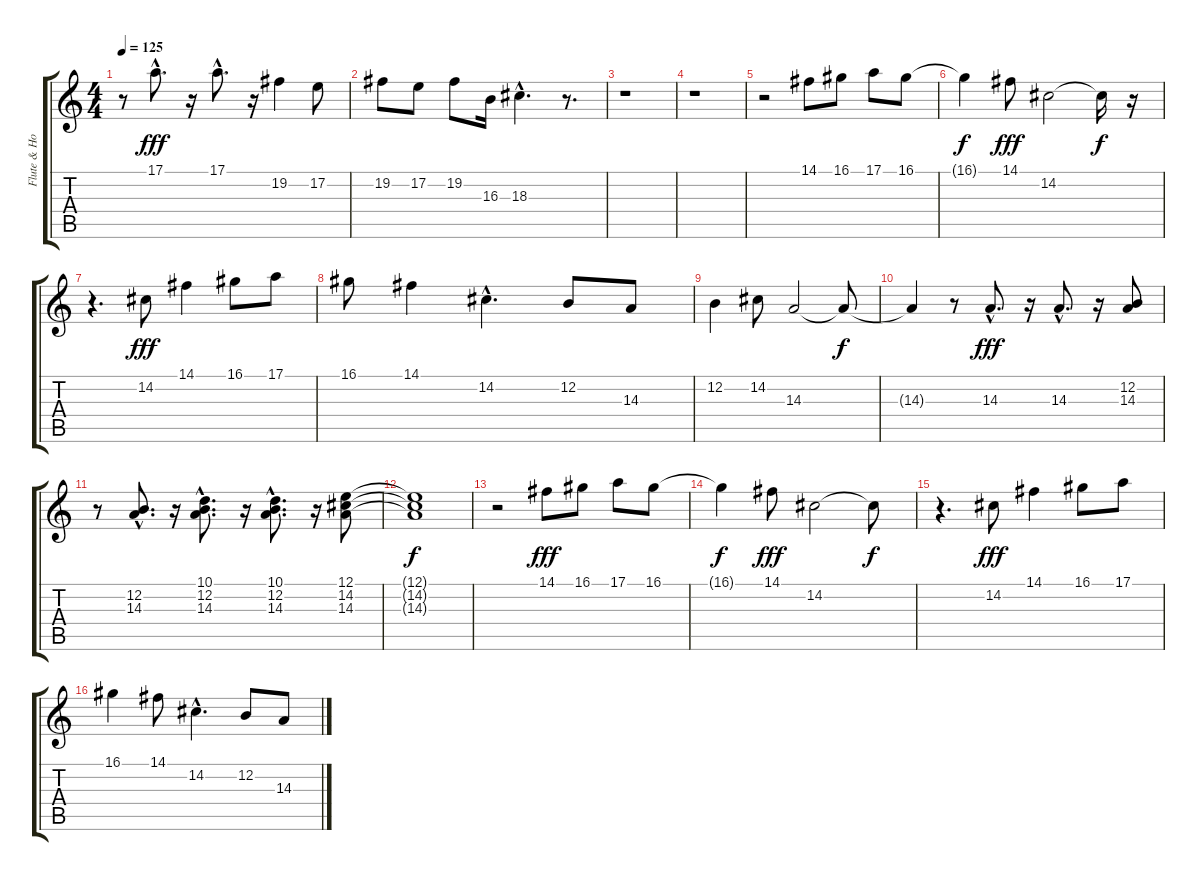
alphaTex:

\track ("Flute & Horn    " "Flute & Ho") {instrument flute}
\staff {score tabs}
\tuning (E4 B3 G3 D3 A2 E2) {hide}
\ts (4 4)
\tempo 125
\clef g2
\ks c
r.8{dy fff} 17.1{hac}.8{d volume 9} r.16 17.1{hac}.8{d} r.16 19.2.4 17.2.8 |
19.2.8 17.2.8 19.2.8 16.3.16 18.3{hac}.4{d} r.8{d} |
r.1 |
r.1 |
r.2 14.1.8{volume 16 instrument flute} 16.1.8 17.1.8 16.1.8 |
16.1{t}.4{dy f} 14.1.8{dy fff} 14.2.2 14.2{t}.16{dy f} r.16 |
r.4{d} 14.2.8{dy fff} 14.1.4 16.1.8 17.1.8 |
16.1.8 14.1.4 14.2{hac}.4{d} 12.2.8 14.3.8 |
12.2.4 14.2.8 14.3.2 14.3{t}.8{dy f} |
14.3{t}.4 r.8 14.3{hac}.8{d dy fff} r.16 14.3{hac}.8{d} r.16 (12.2 14.3).8 |
r.8 (12.2{hac} 14.3{hac}).8{d} r.16 (10.1{hac} 12.2{hac} 14.3{hac}).8{d} r.16 (10.1{hac} 12.2{hac} 14.3{hac}).8{d} r.16 (12.1 14.2 14.3).8 |
(12.1{t} 14.2{t} 14.3{t}).1{dy f} |
r.2 14.1.8{dy fff} 16.1.8 17.1.8 16.1.8 |
16.1{t}.4{dy f} 14.1.8{dy fff} 14.2.2 14.2{t}.8{dy f} |
r.4{d} 14.2.8{dy fff} 14.1.4 16.1.8 17.1.8 |
16.1.4 14.1.8 14.2{hac}.4{d} 12.2.8 14.3.8
